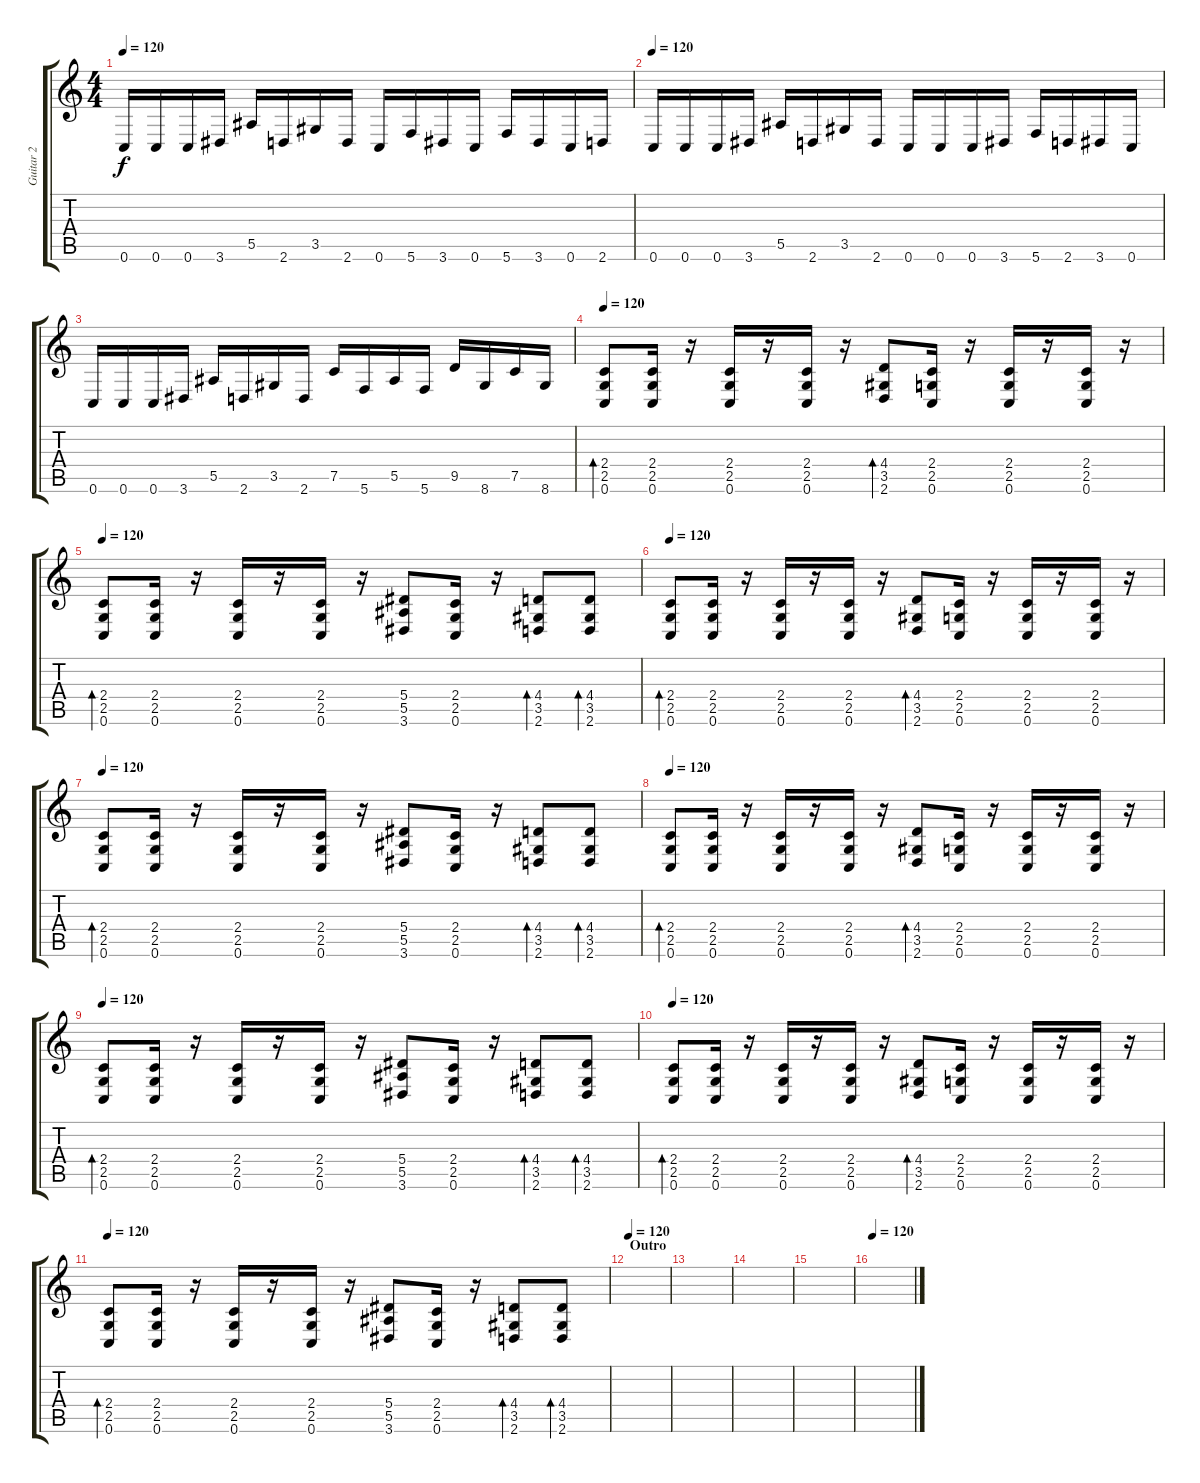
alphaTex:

\track ("Guitar 2" "Guitar 2") {instrument distortionguitar}
\staff {score tabs}
\tuning (C4 G3 Eb3 Bb2 F2 C2) {hide}
\ts (4 4)
\tempo 120
\clef g2
\ks c
0.6.16{dy f} 0.6.16 0.6.16 3.6.16 5.5.16 2.6.16 3.5.16 2.6.16 0.6.16 5.6.16 3.6.16 0.6.16 5.6.16 3.6.16 0.6.16 2.6.16 |
\tempo 120
0.6.16 0.6.16 0.6.16 3.6.16 5.5.16 2.6.16 3.5.16 2.6.16 0.6.16 0.6.16 0.6.16 3.6.16 5.6.16 2.6.16 3.6.16 0.6.16 |
0.6.16 0.6.16 0.6.16 3.6.16 5.5.16 2.6.16 3.5.16 2.6.16 7.5.16 5.6.16 5.5.16 5.6.16 9.5.16 8.6.16 7.5.16 8.6.16 |
\tempo 120
(2.4 2.5 0.6).8{bd 120} (2.4 2.5 0.6).16 r.16 (2.4 2.5 0.6).16 r.16 (2.4 2.5 0.6).16 r.16 (4.4 3.5 2.6).8{bd 120} (2.4 2.5 0.6).16 r.16 (2.4 2.5 0.6).16 r.16 (2.4 2.5 0.6).16 r.16 |
\tempo 120
(2.4 2.5 0.6).8{bd 120} (2.4 2.5 0.6).16 r.16 (2.4 2.5 0.6).16 r.16 (2.4 2.5 0.6).16 r.16 (5.4 5.5 3.6).8 (2.4 2.5 0.6).16 r.16 (4.4 3.5 2.6).8{bd 60} (4.4 3.5 2.6).8{bd 60} |
\tempo 120
(2.4 2.5 0.6).8{bd 120} (2.4 2.5 0.6).16 r.16 (2.4 2.5 0.6).16 r.16 (2.4 2.5 0.6).16 r.16 (4.4 3.5 2.6).8{bd 120} (2.4 2.5 0.6).16 r.16 (2.4 2.5 0.6).16 r.16 (2.4 2.5 0.6).16 r.16 |
\tempo 120
(2.4 2.5 0.6).8{bd 120} (2.4 2.5 0.6).16 r.16 (2.4 2.5 0.6).16 r.16 (2.4 2.5 0.6).16 r.16 (5.4 5.5 3.6).8 (2.4 2.5 0.6).16 r.16 (4.4 3.5 2.6).8{bd 60} (4.4 3.5 2.6).8{bd 60} |
\tempo 120
(2.4 2.5 0.6).8{bd 120} (2.4 2.5 0.6).16 r.16 (2.4 2.5 0.6).16 r.16 (2.4 2.5 0.6).16 r.16 (4.4 3.5 2.6).8{bd 120} (2.4 2.5 0.6).16 r.16 (2.4 2.5 0.6).16 r.16 (2.4 2.5 0.6).16 r.16 |
\tempo 120
(2.4 2.5 0.6).8{bd 120} (2.4 2.5 0.6).16 r.16 (2.4 2.5 0.6).16 r.16 (2.4 2.5 0.6).16 r.16 (5.4 5.5 3.6).8 (2.4 2.5 0.6).16 r.16 (4.4 3.5 2.6).8{bd 60} (4.4 3.5 2.6).8{bd 60} |
\tempo 120
(2.4 2.5 0.6).8{bd 120} (2.4 2.5 0.6).16 r.16 (2.4 2.5 0.6).16 r.16 (2.4 2.5 0.6).16 r.16 (4.4 3.5 2.6).8{bd 120} (2.4 2.5 0.6).16 r.16 (2.4 2.5 0.6).16 r.16 (2.4 2.5 0.6).16 r.16 |
\tempo 120
(2.4 2.5 0.6).8{bd 120} (2.4 2.5 0.6).16 r.16 (2.4 2.5 0.6).16 r.16 (2.4 2.5 0.6).16 r.16 (5.4 5.5 3.6).8 (2.4 2.5 0.6).16 r.16 (4.4 3.5 2.6).8{bd 60} (4.4 3.5 2.6).8{bd 60} |
\section ("" "Outro")
\tempo 120
|
|
|
|
\tempo 120
